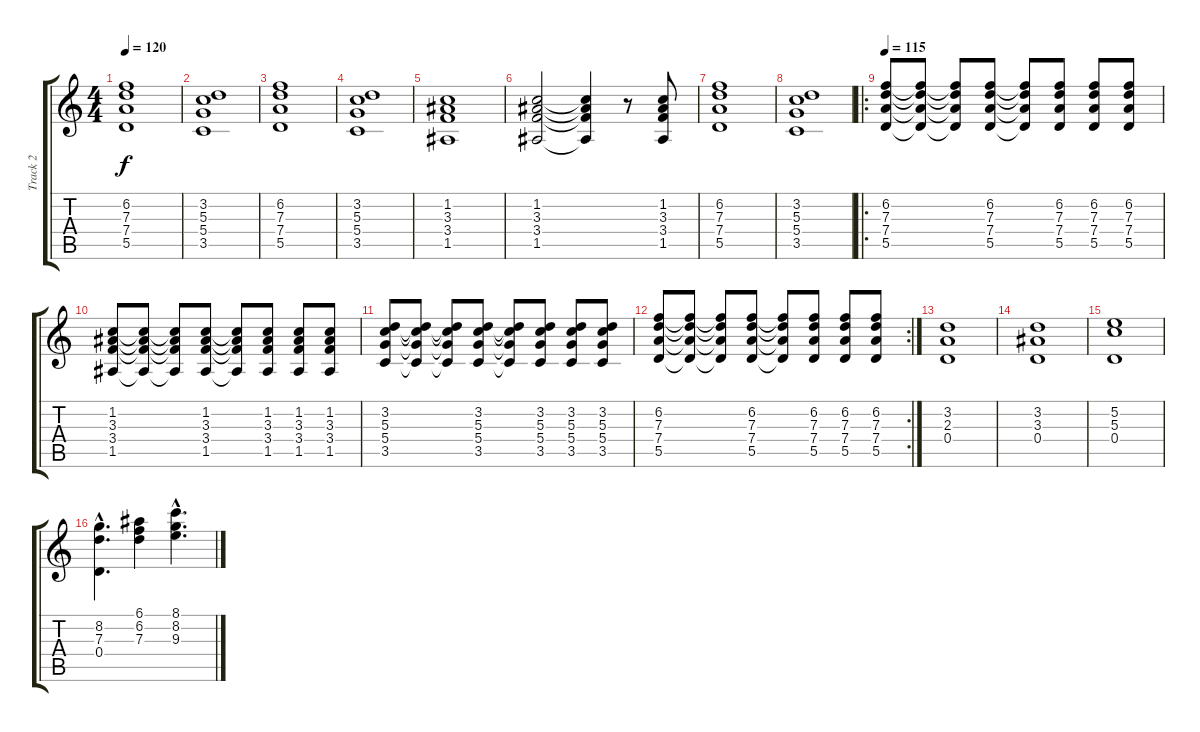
\track ("Track 2" "Track 2") {instrument overdrivenguitar}
\staff {score tabs}
\tuning (E4 B3 G3 D3 A2 E2) {hide}
\ts (4 4)
\tempo 120
\tempo 100
\tempo 120
\clef g2
\ks c
(6.2 7.3 7.4 5.5).1{dy f instrument electricguitarmuted} |
(3.2 5.3 5.4 3.5).1 |
(6.2 7.3 7.4 5.5).1 |
(3.2 5.3 5.4 3.5).1 |
(1.2 3.3 3.4 1.5).1 |
(1.2 3.3 3.4 1.5).2 (1.2{t} 3.3{t} 3.4{t} 1.5{t}).4 r.8 (1.2 3.3 3.4 1.5).8 |
(6.2 7.3 7.4 5.5).1 |
(3.2 5.3 5.4 3.5).1 |
\ro
\tempo 115
(6.2 7.3 7.4 5.5).8{instrument electricguitarmuted} (6.2{t} 7.3{t} 7.4{t} 5.5{t}).8 (6.2{t} 7.3{t} 7.4{t} 5.5{t}).8 (6.2 7.3 7.4 5.5).8 (6.2{t} 7.3{t} 7.4{t} 5.5{t}).8 (6.2 7.3 7.4 5.5).8 (6.2 7.3 7.4 5.5).8 (6.2 7.3 7.4 5.5).8 |
(1.2 3.3 3.4 1.5).8 (1.2{t} 3.3{t} 3.4{t} 1.5{t}).8 (1.2{t} 3.3{t} 3.4{t} 1.5{t}).8 (1.2 3.3 3.4 1.5).8 (1.2{t} 3.3{t} 3.4{t} 1.5{t}).8 (1.2 3.3 3.4 1.5).8 (1.2 3.3 3.4 1.5).8 (1.2 3.3 3.4 1.5).8 |
(3.2 5.3 5.4 3.5).8 (3.2{t} 5.3{t} 5.4{t} 3.5{t}).8 (3.2{t} 5.3{t} 5.4{t} 3.5{t}).8 (3.2 5.3 5.4 3.5).8 (3.2{t} 5.3{t} 5.4{t} 3.5{t}).8 (3.2 5.3 5.4 3.5).8 (3.2 5.3 5.4 3.5).8 (3.2 5.3 5.4 3.5).8 |
\rc 2
(6.2 7.3 7.4 5.5).8 (6.2{t} 7.3{t} 7.4{t} 5.5{t}).8 (6.2{t} 7.3{t} 7.4{t} 5.5{t}).8 (6.2 7.3 7.4 5.5).8 (6.2{t} 7.3{t} 7.4{t} 5.5{t}).8 (6.2 7.3 7.4 5.5).8 (6.2 7.3 7.4 5.5).8 (6.2 7.3 7.4 5.5).8 |
(3.2 2.3 0.4).1{instrument overdrivenguitar} |
(3.2 3.3 0.4).1 |
(5.2 5.3 0.4).1 |
(8.2{hac} 7.3{hac} 0.4{hac}).4{d} (6.1 6.2 7.3).4 (8.1{hac} 8.2{hac} 9.3{hac}).4{d}
